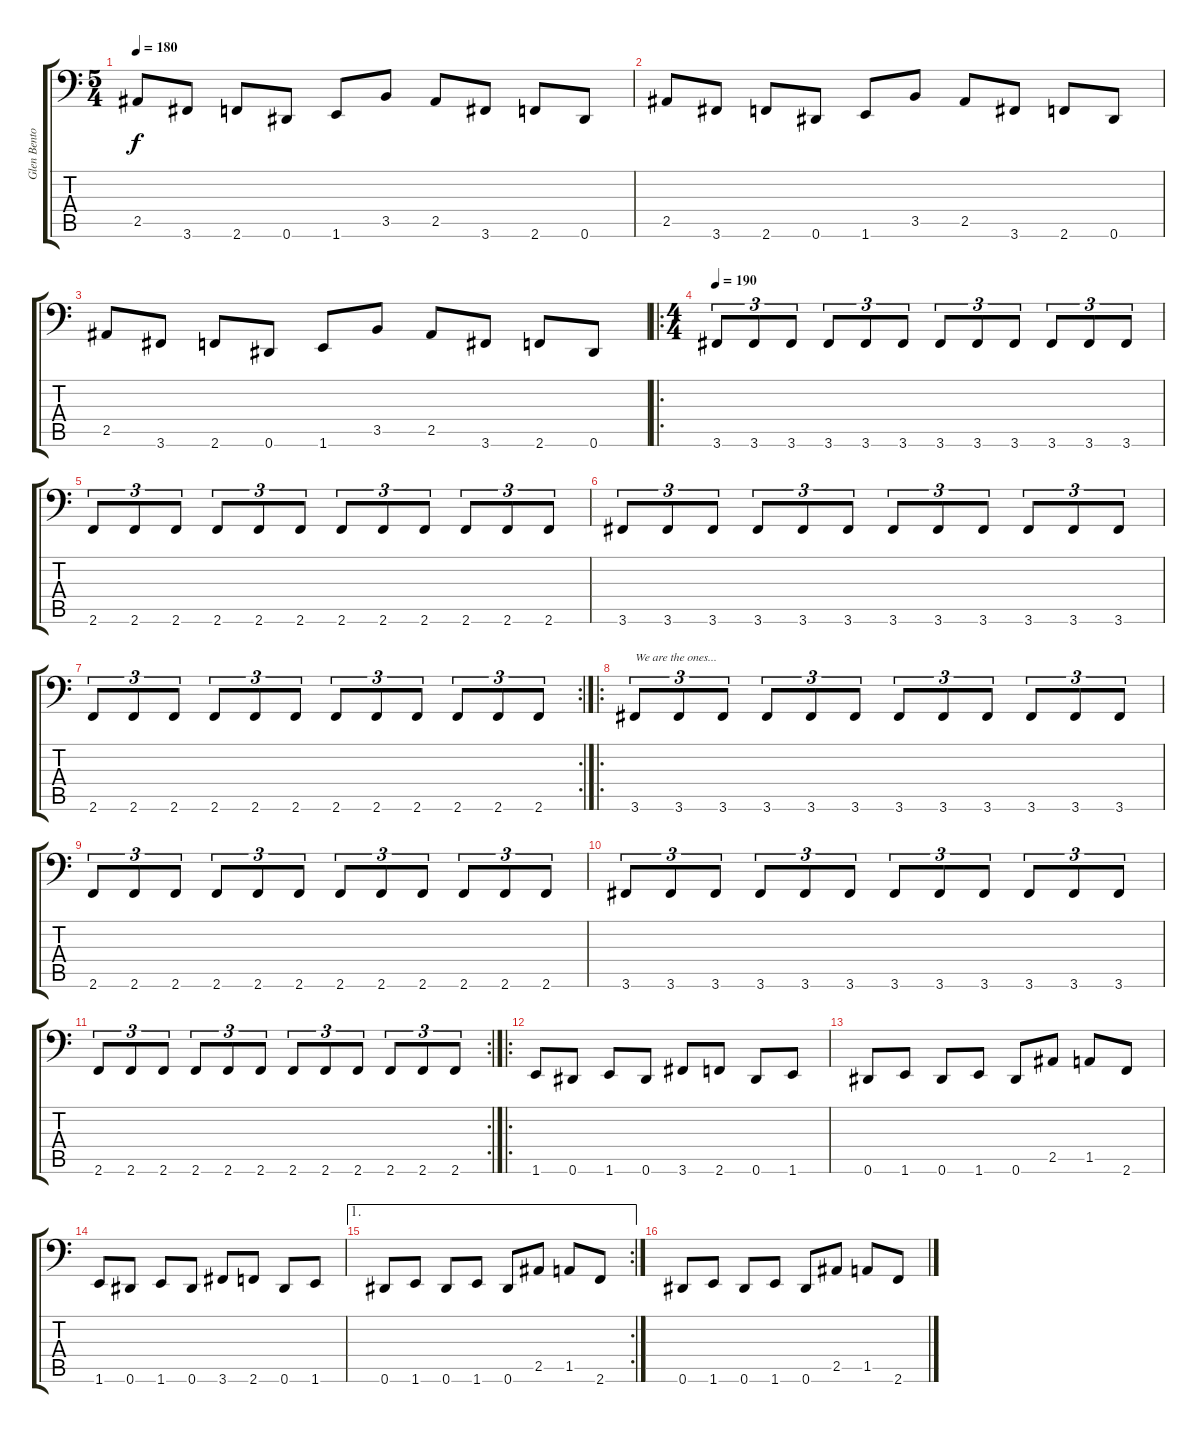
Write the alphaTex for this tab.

\track ("Glen Benton" "Glen Bento") {instrument electricbasspick}
\staff {score tabs}
\tuning (Eb3 Bb2 Gb2 Db2 Ab1 Eb1) {hide}
\ts (5 4)
\tempo 180
\clef f4
\ks c
2.5.8{dy f} 3.6.8 2.6.8 0.6.8 1.6.8 3.5.8 2.5.8 3.6.8 2.6.8 0.6.8 |
2.5.8 3.6.8 2.6.8 0.6.8 1.6.8 3.5.8 2.5.8 3.6.8 2.6.8 0.6.8 |
2.5.8 3.6.8 2.6.8 0.6.8 1.6.8 3.5.8 2.5.8 3.6.8 2.6.8 0.6.8 |
\ro
\ts (4 4)
\tempo 190
3.6.8{tu (3 2)} 3.6.8{tu (3 2)} 3.6.8{tu (3 2)} 3.6.8{tu (3 2)} 3.6.8{tu (3 2)} 3.6.8{tu (3 2)} 3.6.8{tu (3 2)} 3.6.8{tu (3 2)} 3.6.8{tu (3 2)} 3.6.8{tu (3 2)} 3.6.8{tu (3 2)} 3.6.8{tu (3 2)} |
2.6.8{tu (3 2)} 2.6.8{tu (3 2)} 2.6.8{tu (3 2)} 2.6.8{tu (3 2)} 2.6.8{tu (3 2)} 2.6.8{tu (3 2)} 2.6.8{tu (3 2)} 2.6.8{tu (3 2)} 2.6.8{tu (3 2)} 2.6.8{tu (3 2)} 2.6.8{tu (3 2)} 2.6.8{tu (3 2)} |
3.6.8{tu (3 2)} 3.6.8{tu (3 2)} 3.6.8{tu (3 2)} 3.6.8{tu (3 2)} 3.6.8{tu (3 2)} 3.6.8{tu (3 2)} 3.6.8{tu (3 2)} 3.6.8{tu (3 2)} 3.6.8{tu (3 2)} 3.6.8{tu (3 2)} 3.6.8{tu (3 2)} 3.6.8{tu (3 2)} |
\rc 2
2.6.8{tu (3 2)} 2.6.8{tu (3 2)} 2.6.8{tu (3 2)} 2.6.8{tu (3 2)} 2.6.8{tu (3 2)} 2.6.8{tu (3 2)} 2.6.8{tu (3 2)} 2.6.8{tu (3 2)} 2.6.8{tu (3 2)} 2.6.8{tu (3 2)} 2.6.8{tu (3 2)} 2.6.8{tu (3 2)} |
\ro
3.6.8{tu (3 2) txt "We are the ones..."} 3.6.8{tu (3 2)} 3.6.8{tu (3 2)} 3.6.8{tu (3 2)} 3.6.8{tu (3 2)} 3.6.8{tu (3 2)} 3.6.8{tu (3 2)} 3.6.8{tu (3 2)} 3.6.8{tu (3 2)} 3.6.8{tu (3 2)} 3.6.8{tu (3 2)} 3.6.8{tu (3 2)} |
2.6.8{tu (3 2)} 2.6.8{tu (3 2)} 2.6.8{tu (3 2)} 2.6.8{tu (3 2)} 2.6.8{tu (3 2)} 2.6.8{tu (3 2)} 2.6.8{tu (3 2)} 2.6.8{tu (3 2)} 2.6.8{tu (3 2)} 2.6.8{tu (3 2)} 2.6.8{tu (3 2)} 2.6.8{tu (3 2)} |
3.6.8{tu (3 2)} 3.6.8{tu (3 2)} 3.6.8{tu (3 2)} 3.6.8{tu (3 2)} 3.6.8{tu (3 2)} 3.6.8{tu (3 2)} 3.6.8{tu (3 2)} 3.6.8{tu (3 2)} 3.6.8{tu (3 2)} 3.6.8{tu (3 2)} 3.6.8{tu (3 2)} 3.6.8{tu (3 2)} |
\rc 2
2.6.8{tu (3 2)} 2.6.8{tu (3 2)} 2.6.8{tu (3 2)} 2.6.8{tu (3 2)} 2.6.8{tu (3 2)} 2.6.8{tu (3 2)} 2.6.8{tu (3 2)} 2.6.8{tu (3 2)} 2.6.8{tu (3 2)} 2.6.8{tu (3 2)} 2.6.8{tu (3 2)} 2.6.8{tu (3 2)} |
\ro
1.6.8 0.6.8 1.6.8 0.6.8 3.6.8 2.6.8 0.6.8 1.6.8 |
0.6.8 1.6.8 0.6.8 1.6.8 0.6.8 2.5.8 1.5.8 2.6.8 |
1.6.8 0.6.8 1.6.8 0.6.8 3.6.8 2.6.8 0.6.8 1.6.8 |
\ae 1
\rc 2
0.6.8 1.6.8 0.6.8 1.6.8 0.6.8 2.5.8 1.5.8 2.6.8 |
0.6.8 1.6.8 0.6.8 1.6.8 0.6.8 2.5.8 1.5.8 2.6.8
